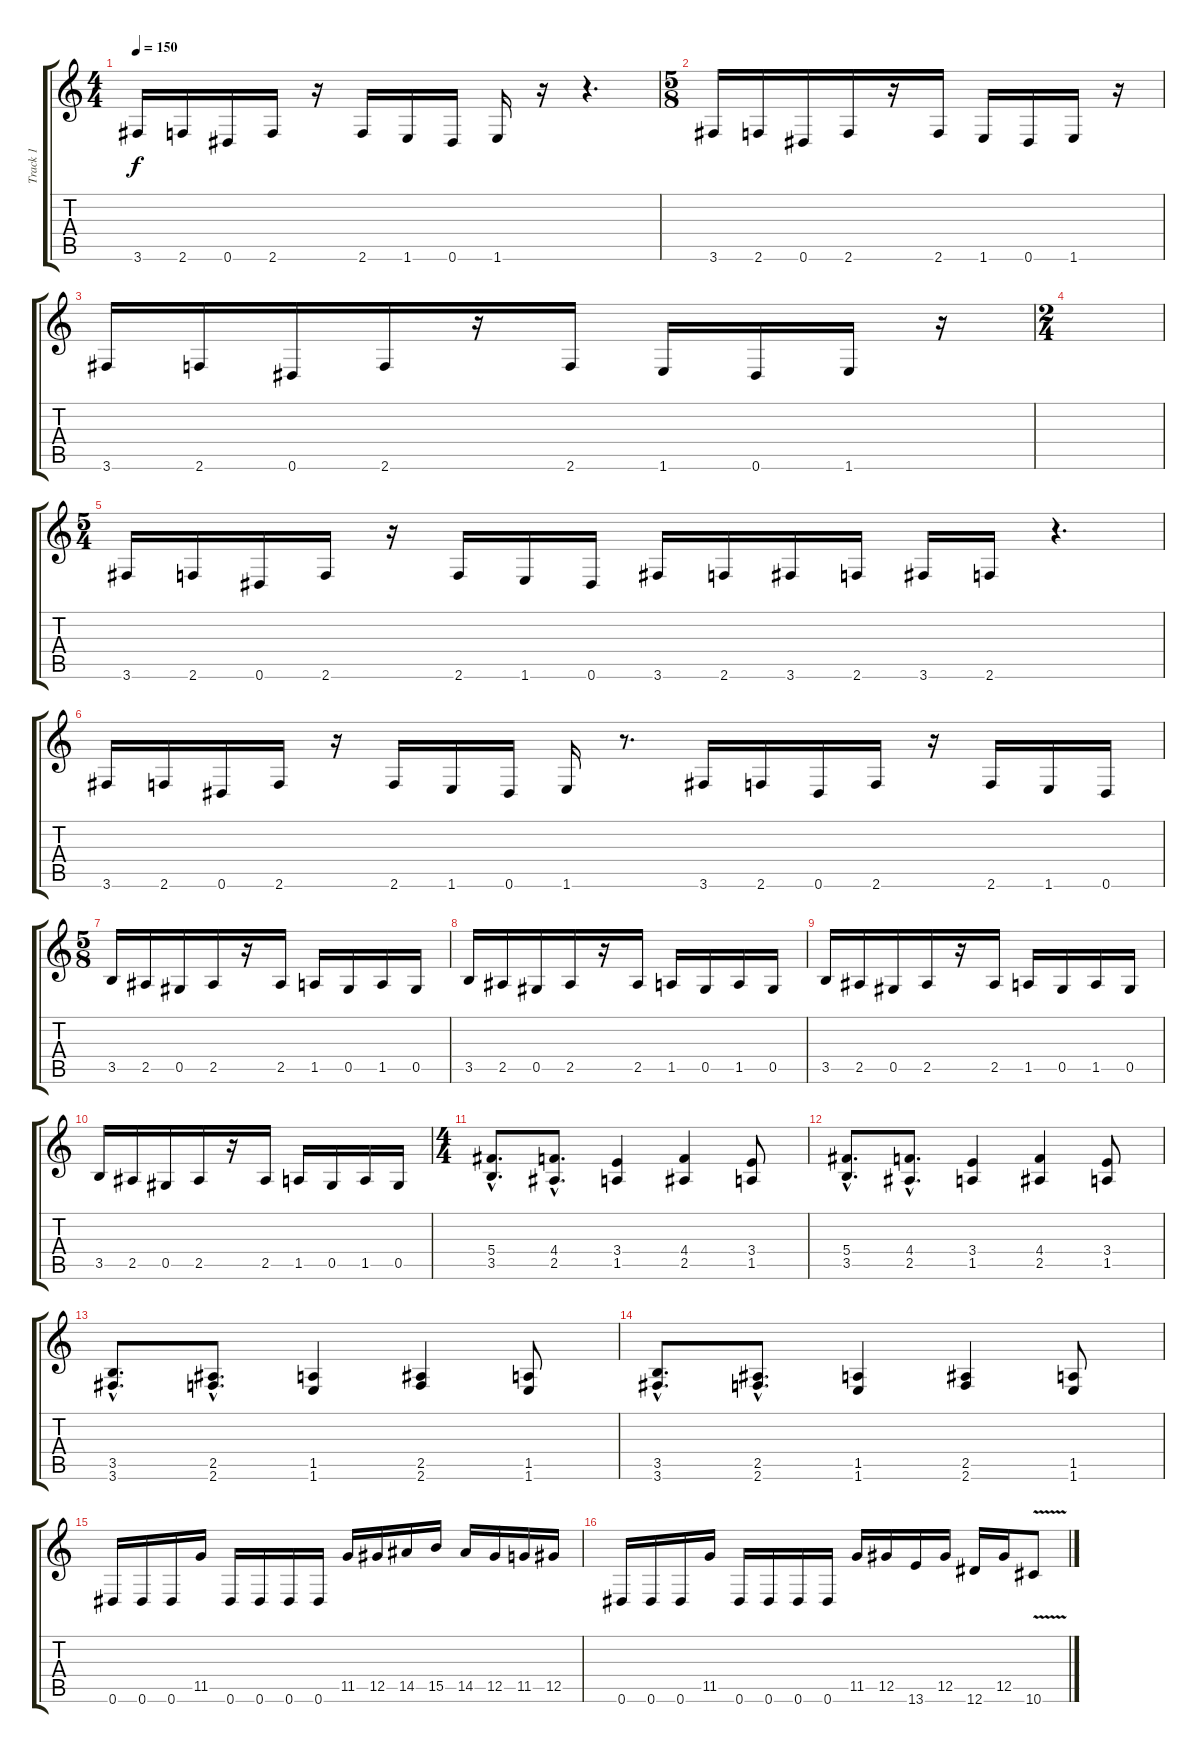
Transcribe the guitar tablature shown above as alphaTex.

\track ("Track 1" "Track 1") {instrument distortionguitar}
\staff {score tabs}
\tuning (Eb4 Bb3 Gb3 Db3 Ab2 Eb2) {hide}
\ts (4 4)
\tempo 150
\clef g2
\ks c
3.6.16{dy f} 2.6.16 0.6.16 2.6.16 r.16 2.6.16 1.6.16 0.6.16 1.6.16 r.16 r.4{d} |
\ts (5 8)
3.6.16 2.6.16 0.6.16 2.6.16 r.16 2.6.16 1.6.16 0.6.16 1.6.16 r.16 |
3.6.16 2.6.16 0.6.16 2.6.16 r.16 2.6.16 1.6.16 0.6.16 1.6.16 r.16 |
\ts (2 4)
|
\ts (5 4)
3.6.16 2.6.16 0.6.16 2.6.16 r.16 2.6.16 1.6.16 0.6.16 3.6.16 2.6.16 3.6.16 2.6.16 3.6.16 2.6.16 r.4{d} |
3.6.16 2.6.16 0.6.16 2.6.16 r.16 2.6.16 1.6.16 0.6.16 1.6.16 r.8{d} 3.6.16 2.6.16 0.6.16 2.6.16 r.16 2.6.16 1.6.16 0.6.16 |
\ts (5 8)
3.5.16 2.5.16 0.5.16 2.5.16 r.16 2.5.16 1.5.16 0.5.16 1.5.16 0.5.16 |
3.5.16 2.5.16 0.5.16 2.5.16 r.16 2.5.16 1.5.16 0.5.16 1.5.16 0.5.16 |
3.5.16 2.5.16 0.5.16 2.5.16 r.16 2.5.16 1.5.16 0.5.16 1.5.16 0.5.16 |
3.5.16 2.5.16 0.5.16 2.5.16 r.16 2.5.16 1.5.16 0.5.16 1.5.16 0.5.16 |
\ts (4 4)
(5.4{hac} 3.5{hac}).8{d} (4.4{hac} 2.5{hac}).8{d} (3.4 1.5).4 (4.4 2.5).4 (3.4 1.5).8 |
(5.4{hac} 3.5{hac}).8{d} (4.4{hac} 2.5{hac}).8{d} (3.4 1.5).4 (4.4 2.5).4 (3.4 1.5).8 |
(3.5{hac} 3.6{hac}).8{d} (2.5{hac} 2.6{hac}).8{d} (1.5 1.6).4 (2.5 2.6).4 (1.5 1.6).8 |
(3.5{hac} 3.6{hac}).8{d} (2.5{hac} 2.6{hac}).8{d} (1.5 1.6).4 (2.5 2.6).4 (1.5 1.6).8 |
0.6.16 0.6.16 0.6.16 11.5.16 0.6.16 0.6.16 0.6.16 0.6.16 11.5.16 12.5.16 14.5.16 15.5.16 14.5.16 12.5.16 11.5.16 12.5.16 |
0.6.16 0.6.16 0.6.16 11.5.16 0.6.16 0.6.16 0.6.16 0.6.16 11.5.16 12.5.16 13.6.16 12.5.16 12.6.16 12.5.16 10.6{v}.8
